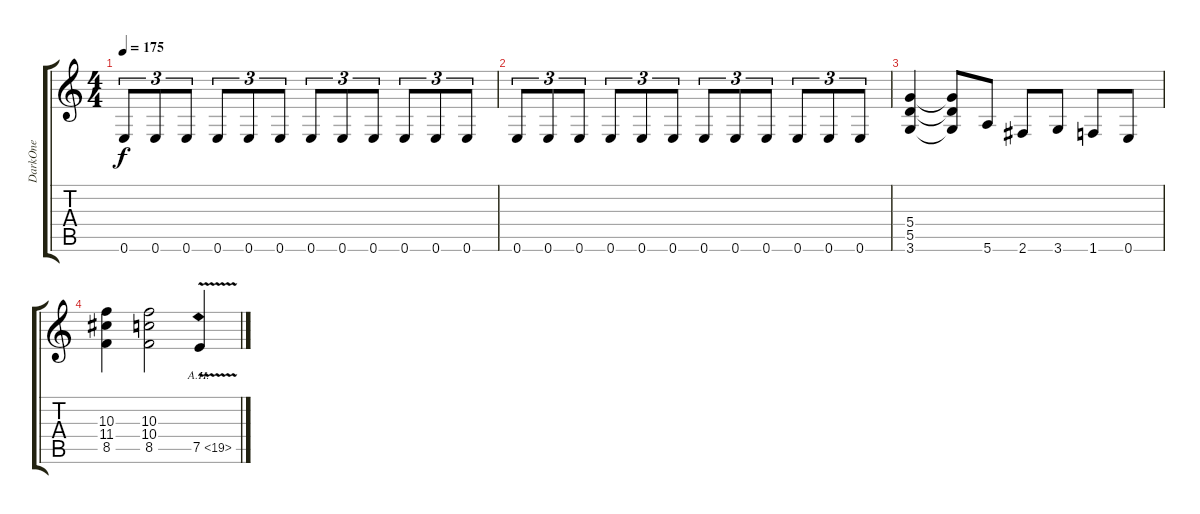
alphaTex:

\track ("DarkOne" "DarkOne") {instrument distortionguitar}
\staff {score tabs}
\tuning (E4 B3 G3 D3 A2 E2) {hide}
\ts (4 4)
\tempo 175
\clef g2
\ks c
0.6.8{tu (3 2) dy f} 0.6.8{tu (3 2)} 0.6.8{tu (3 2)} 0.6.8{tu (3 2)} 0.6.8{tu (3 2)} 0.6.8{tu (3 2)} 0.6.8{tu (3 2)} 0.6.8{tu (3 2)} 0.6.8{tu (3 2)} 0.6.8{tu (3 2)} 0.6.8{tu (3 2)} 0.6.8{tu (3 2)} |
0.6.8{tu (3 2)} 0.6.8{tu (3 2)} 0.6.8{tu (3 2)} 0.6.8{tu (3 2)} 0.6.8{tu (3 2)} 0.6.8{tu (3 2)} 0.6.8{tu (3 2)} 0.6.8{tu (3 2)} 0.6.8{tu (3 2)} 0.6.8{tu (3 2)} 0.6.8{tu (3 2)} 0.6.8{tu (3 2)} |
(5.4 5.5 3.6).4 (5.4{t} 5.5{t} 3.6{t}).8 5.6.8 2.6.8 3.6.8 1.6.8 0.6.8 |
(10.3 11.4 8.5).4 (10.3 10.4 8.5).2 7.5{ah 12 v}.4
